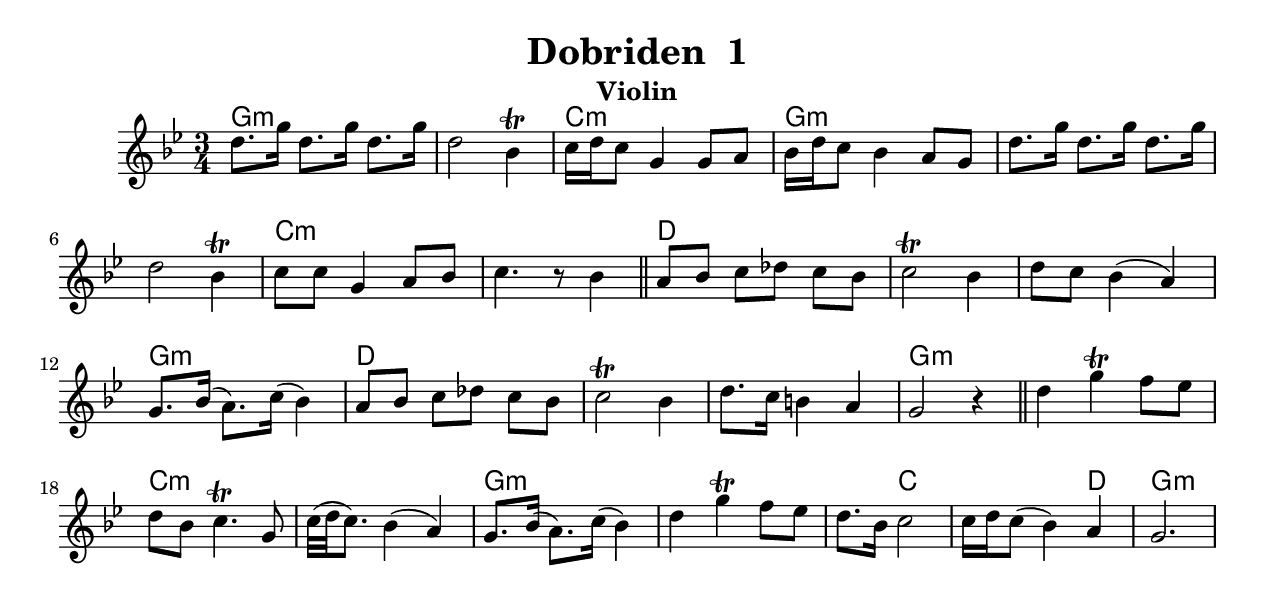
\version "2.24.0"
\include "english.ly"
%\pointAndClickOff
\paper{
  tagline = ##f
  print-all-headers = ##t
  #(set-paper-size "letter")
}
date = #(strftime "%d-%m-%Y" (localtime (current-time)))

%\markup{ \italic{ " Updated " \date  }  }

%\markup{ Got something to say? }

global = {
  \clef treble
  \key g \minor
  \time 3/4
  \set Score.rehearsalMarkFormatter = #format-mark-box-alphabet
}

%#################################### Melody ########################
melody = \relative c'' {
  \global
  %\partial 16*3 a16 d f   %lead in notes
  d8. g16 d8. g16 d8. g16
  d2 bf4 \trill
  c16 d c8 g4 g8 a|
  bf16 d c8 bf4 a8 g

  d'8. g16 d8. g16 d8. g16
  d2 bf4 \trill
  c8 c g4 a8 bf|
  c4. r8 bf4 \bar "||"
  a8 [bf] c [df] c [bf]|
  c2 \trill bf4
  d8 c bf4(a)

  g8. bf16(a8.) c16(bf4)| %kvetch

  a8 [bf] c [df] c [bf]|
  c2 \trill bf4
  d8. c16 b4 a
  g2 r4 \bar"||"

  d'4 g\trill f8 ef|
  d8 bf c4.\trill g8
  c32(d c8.) bf4(a)|
  g8. bf16(a8.) c16(bf4)| %kvetch

  d4 g\trill f8 ef|
  d8. bf16 c2|
  c16 d c8(bf4) a
  g2.
}
%################################# Lyrics #####################
%\addlyrics{  }
%################################# Chords #######################
harmonies = \chordmode {
  g4*6:m
  c4*3:m
  g4*9:m
  c4*6:m
  %bar
  d4*9
  g4*3:m
  d4*9
  g4*6:m
  %bar
  c4*6:m
  g4*7:m
  c4*4
  d4
  g4*3:m

}

\score {
  <<
    \new ChordNames {
      \set chordChanges = ##f
      \harmonies
    }
    \new Staff
    \melody
  >>
  \header{
    title= "Dobriden  1"
    subtitle=""
    composer= ""
    instrument = "Violin"
    arranger= ""
  }
  \midi{\tempo 4 = 120}
  \layout{indent = 1.0\cm}
}
%{
% more verses:
\markup{}
\markup {
  \fill-line {
    \hspace #0.1 % distance from left margin
    \column {
      \line { "1."
	\column {
	  ""
	}
      }
      \hspace #0.2 % vertical distance between verses
      \line { "2."
	\column {
	 ""
	}
      }
    }
    \hspace #0.1  % horiz. distance between columns
    \column {
      \line { "3."
	\column {
	  ""
	}
      }
      \hspace #0.2 % distance between verses
      \line { "4."
	\column {
	 ""
	}
      }
    }
    \hspace #0.1 % distance to right margin
  }
}

%}
